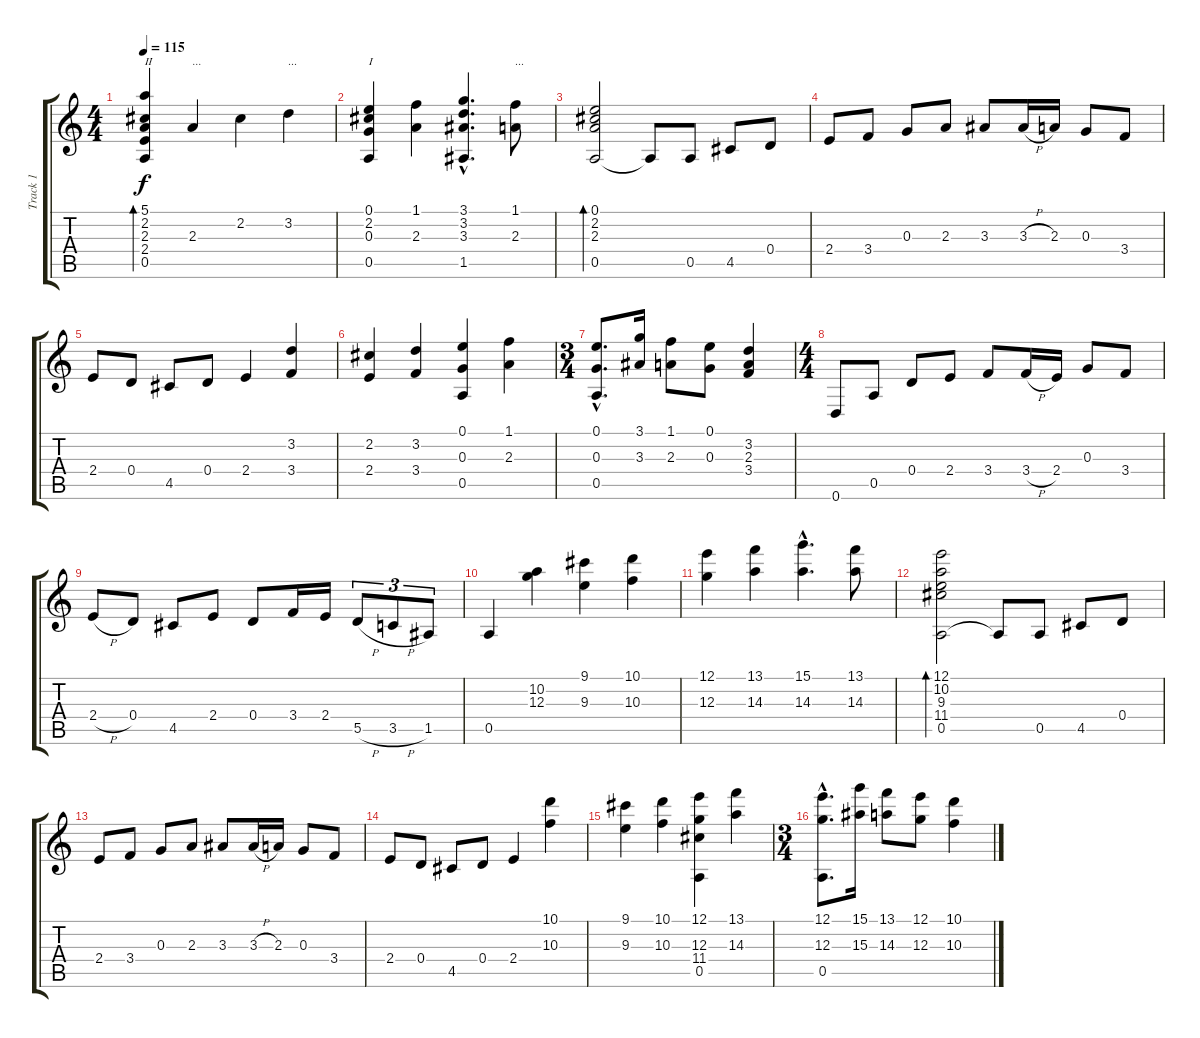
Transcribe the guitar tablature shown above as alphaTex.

\track ("Track 1" "Track 1") {instrument acousticguitarnylon}
\staff {score tabs}
\tuning (E4 B3 G3 D3 A2 D2) {hide}
\ts (4 4)
\tempo 115
\clef g2
\ks c
(5.1 2.2 2.3 2.4 0.5).4{bd 480 txt "II" dy f} 2.3.4{txt "..."} 2.2.4 3.2.4{txt "..."} |
(0.1 2.2 0.3 0.5).4{txt "I"} (1.1 2.3).4 (3.1{hac} 3.2{hac} 3.3{hac} 1.5{hac}).4{d} (1.1 2.3).8{txt "..."} |
(0.1 2.2 2.3 0.5).2{bd 240} 0.5{t}.8 0.5.8 4.5.8 0.4.8 |
2.4.8 3.4.8 0.3.8 2.3.8 3.3.8 3.3{h}.16 2.3.16 0.3.8 3.4.8 |
2.4.8 0.4.8 4.5.8 0.4.8 2.4.4 (3.2 3.4).4 |
(2.2 2.4).4 (3.2 3.4).4 (0.1 0.3 0.5).4 (1.1 2.3).4 |
\ts (3 4)
(0.1{hac} 0.3{hac} 0.5{hac}).8{d} (3.1 3.3).16 (1.1 2.3).8 (0.1 0.3).8 (3.2 2.3 3.4).4 |
\ts (4 4)
0.6.8 0.5.8 0.4.8 2.4.8 3.4.8 3.4{h}.16 2.4.16 0.3.8 3.4.8 |
2.4{h}.8 0.4.8 4.5.8 2.4.8 0.4.8 3.4.16 2.4.16 5.5{h}.8{tu (3 2)} 3.5{h}.8{tu (3 2)} 1.5.8{tu (3 2)} |
0.5.4 (10.2 12.3).4 (9.1 9.3).4 (10.1 10.3).4 |
(12.1 12.3).4 (13.1 14.3).4 (15.1{hac} 14.3{hac}).4{d} (13.1 14.3).8 |
(12.1 10.2 9.3 11.4 0.5).2{bd 240} 0.5{t}.8 0.5.8 4.5.8 0.4.8 |
2.4.8 3.4.8 0.3.8 2.3.8 3.3.8 3.3{h}.16 2.3.16 0.3.8 3.4.8 |
2.4.8 0.4.8 4.5.8 0.4.8 2.4.4 (10.1 10.3).4 |
(9.1 9.3).4 (10.1 10.3).4 (12.1 12.3 11.4 0.5).4 (13.1 14.3).4 |
\ts (3 4)
(12.1{hac} 12.3{hac} 0.5{hac}).8{d} (15.1 15.3).16 (13.1 14.3).8 (12.1 12.3).8 (10.1 10.3).4
